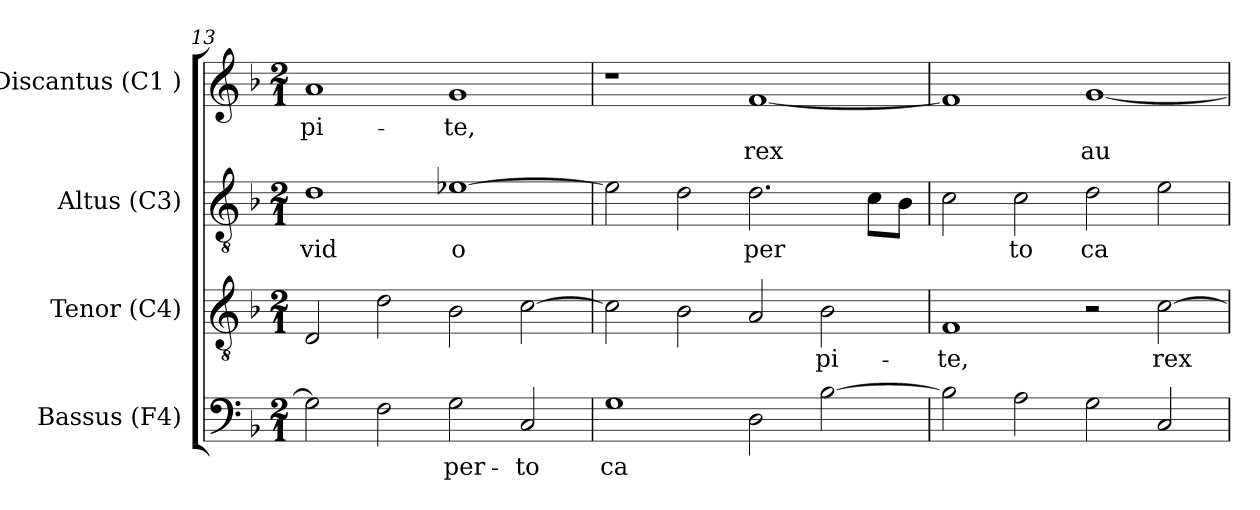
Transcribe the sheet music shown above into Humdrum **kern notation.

**kern	**text	**kern	**text	**kern	**text	**kern	**text	**text
*part4	*part4	*part3	*part3	*part2	*part2	*part1	*part1	*part1
*staff4	*staff4	*staff3	*staff3	*staff2	*staff2	*staff1	*staff1	*staff1
*I"Bassus (F4)	*	*I"Tenor (C4)	*	*I"Altus (C3)	*	*I"Discantus (C1 )	*	*
*I'B.	*	*I'T.	*	*I'A.	*	*I'D.	*	*
*clefF4	*	*clefGv2	*	*clefGv2	*	*clefG2	*	*
*k[b-]	*	*k[b-]	*	*k[b-]	*	*k[b-]	*	*
*F:	*	*F:	*	*F:	*	*F:	*	*
*M2/1	*	*M2/1	*	*M2/1	*	*M2/1	*	*
=13	=13	=13	=13	=13	=13	=13	=13	=13
!	!LO:LY:b	!	!LO:LY:b:cj	!	!LO:LY:b:cj	!	!LO:LY:b:cj	!
2G\]	--	2D/	--	1d	-vid	1a	-pi-	.
!	!LO:LY:b	!	!LO:LY:b:cj	!	!	!	!	!
2F\	--	2d\	--	.	.	.	.	.
!	!LO:LY:b	!	!LO:LY:b:cj	!	!LO:LY:b:cj	!	!LO:LY:b:cj	!
2G\	-per-	2B-\	--	[>1e-	o-	1g	-te,	.
!	!LO:LY:b	!	!LO:LY:b:cj	!	!	!	!	!
2C/	-to	[>2c\	--	.	.	.	.	.
=14	=14	=14	=14	=14	=14	=14	=14	=14
!	!LO:LY:b	!	!LO:LY:b:cj	!	!LO:LY:b:cj	!	!	!
1G	ca-	2c\]	--	2e-\]	--	1r	.	.
!	!	!	!LO:LY:b:cj	!	!LO:LY:b:cj	!	!	!
.	.	2B-\	--	2d\	--	.	.	.
!	!LO:LY:b	!	!LO:LY:b:cj	!	!LO:LY:b:cj	!	!LO:LY:b:cj	!LO:LY:b:cj
2D\	--	2A/	--	2.d\	-per-	[<1f	.	rex
!	!LO:LY:b	!	!LO:LY:b:cj	!	!	!	!	!
[>2B-\	--	2B-\	-pi-	.	.	.	.	.
!	!	!	!	!	!LO:LY:b:cj	!	!	!
.	.	.	.	8c\L	--	.	.	.
!	!	!	!	!	!LO:LY:b:cj	!	!	!
.	.	.	.	8B-\J	--	.	.	.
=15	=15	=15	=15	=15	=15	=15	=15	=15
!	!LO:LY:b	!	!LO:LY:b:cj	!	!LO:LY:b:cj	!	!LO:LY:b:cj	!LO:LY:b:cj
2B-\]	--	1F	-te,	2c\	--	1f]	.	.
!	!LO:LY:b	!	!	!	!LO:LY:b:cj	!	!	!
2A\	--	.	.	2c\	-to	.	.	.
!	!LO:LY:b	!	!	!	!LO:LY:b:cj	!	!LO:LY:b:cj	!LO:LY:b:cj
2G\	--	2r	.	2d\	ca-	[<1g	.	au-
!	!LO:LY:b	!	!LO:LY:b:cj	!	!LO:LY:b:cj	!	!	!
2C/	--	[<2c\	rex	2e\	--	.	.	.
=	=	=	=	=	=	=	=	=
*-	*-	*-	*-	*-	*-	*-	*-	*-
